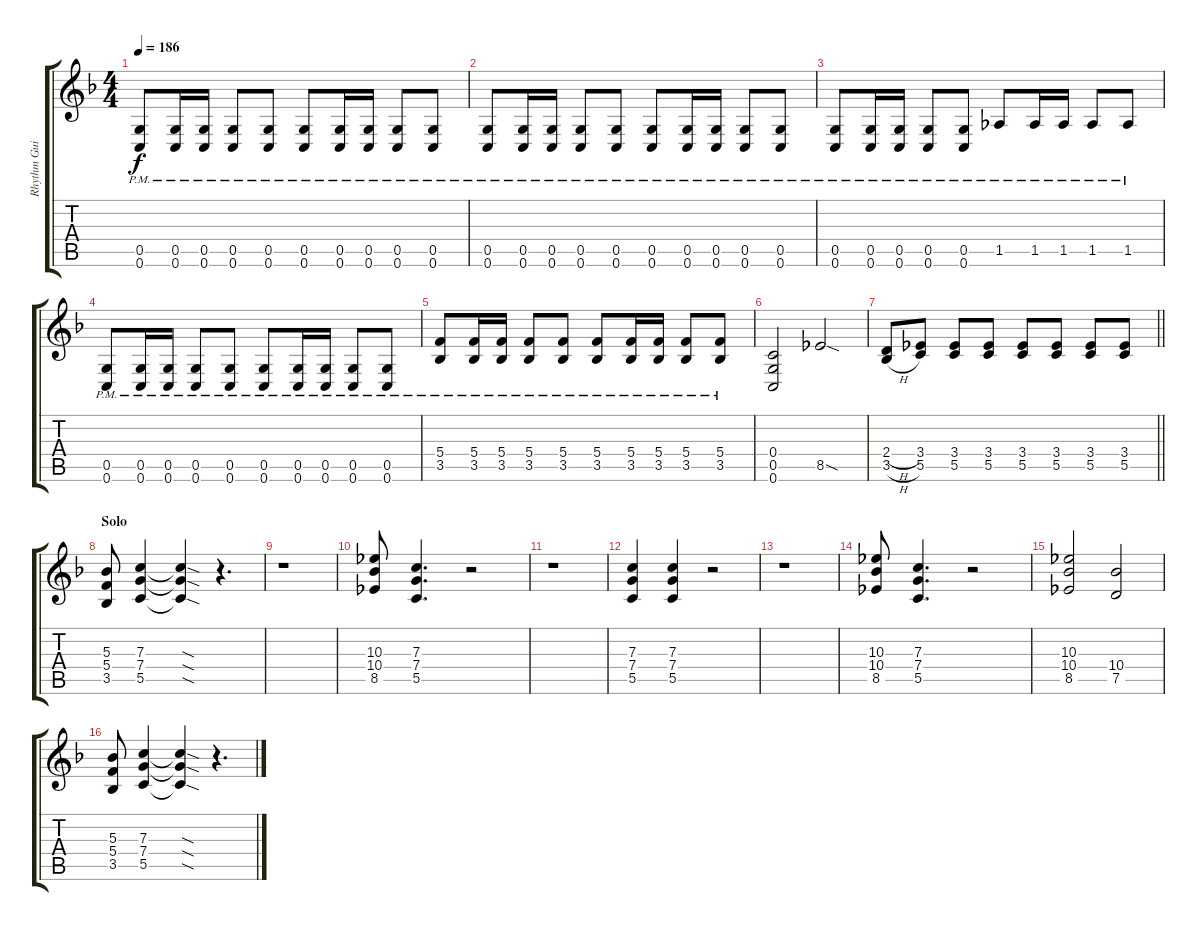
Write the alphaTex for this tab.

\track ("Rhythm Guitar" "Rhythm Gui") {instrument distortionguitar}
\staff {score tabs}
\tuning (D4 A3 F3 C3 G2 C2) {hide}
\ts (4 4)
\tempo 186
\clef g2
\ks f
(0.5{pm} 0.6{pm}).8{dy f} (0.5{pm} 0.6{pm}).16 (0.5{pm} 0.6{pm}).16 (0.5{pm} 0.6{pm}).8 (0.5{pm} 0.6{pm}).8 (0.5{pm} 0.6{pm}).8 (0.5{pm} 0.6{pm}).16 (0.5{pm} 0.6{pm}).16 (0.5{pm} 0.6{pm}).8 (0.5{pm} 0.6{pm}).8 |
(0.5{pm} 0.6{pm}).8 (0.5{pm} 0.6{pm}).16 (0.5{pm} 0.6{pm}).16 (0.5{pm} 0.6{pm}).8 (0.5{pm} 0.6{pm}).8 (0.5{pm} 0.6{pm}).8 (0.5{pm} 0.6{pm}).16 (0.5{pm} 0.6{pm}).16 (0.5{pm} 0.6{pm}).8 (0.5{pm} 0.6{pm}).8 |
(0.5{pm} 0.6{pm}).8 (0.5{pm} 0.6{pm}).16 (0.5{pm} 0.6{pm}).16 (0.5{pm} 0.6{pm}).8 (0.5{pm} 0.6{pm}).8 1.5{pm}.8 1.5{pm}.16 1.5{pm}.16 1.5{pm}.8 1.5{pm}.8 |
(0.5{pm} 0.6{pm}).8 (0.5{pm} 0.6{pm}).16 (0.5{pm} 0.6{pm}).16 (0.5{pm} 0.6{pm}).8 (0.5{pm} 0.6{pm}).8 (0.5{pm} 0.6{pm}).8 (0.5{pm} 0.6{pm}).16 (0.5{pm} 0.6{pm}).16 (0.5{pm} 0.6{pm}).8 (0.5{pm} 0.6{pm}).8 |
(5.4{pm} 3.5{pm}).8 (5.4{pm} 3.5{pm}).16 (5.4{pm} 3.5{pm}).16 (5.4{pm} 3.5{pm}).8 (5.4{pm} 3.5{pm}).8 (5.4{pm} 3.5{pm}).8 (5.4{pm} 3.5{pm}).16 (5.4{pm} 3.5{pm}).16 (5.4{pm} 3.5{pm}).8 (5.4{pm} 3.5{pm}).8 |
(0.4 0.5 0.6).2 8.5{sod}.2 |
\barLineRight lightlight
(2.4{h} 3.5{h}).8 (3.4 5.5).8 (3.4 5.5).8 (3.4 5.5).8 (3.4 5.5).8 (3.4 5.5).8 (3.4 5.5).8 (3.4 5.5).8 |
\section ("" "Solo")
(5.3 5.4 3.5).8 (7.3 7.4 5.5).4 (7.3{sod t} 7.4{sod t} 5.5{sod t}).4 r.4{d} |
r.1 |
(10.3 10.4 8.5).8 (7.3 7.4 5.5).4{d} r.2 |
r.1 |
(7.3 7.4 5.5).4 (7.3 7.4 5.5).4 r.2 |
r.1 |
(10.3 10.4 8.5).8 (7.3 7.4 5.5).4{d} r.2 |
(10.3 10.4 8.5).2 (10.4 7.5).2 |
(5.3 5.4 3.5).8 (7.3 7.4 5.5).4 (7.3{sod t} 7.4{sod t} 5.5{sod t}).4 r.4{d}
